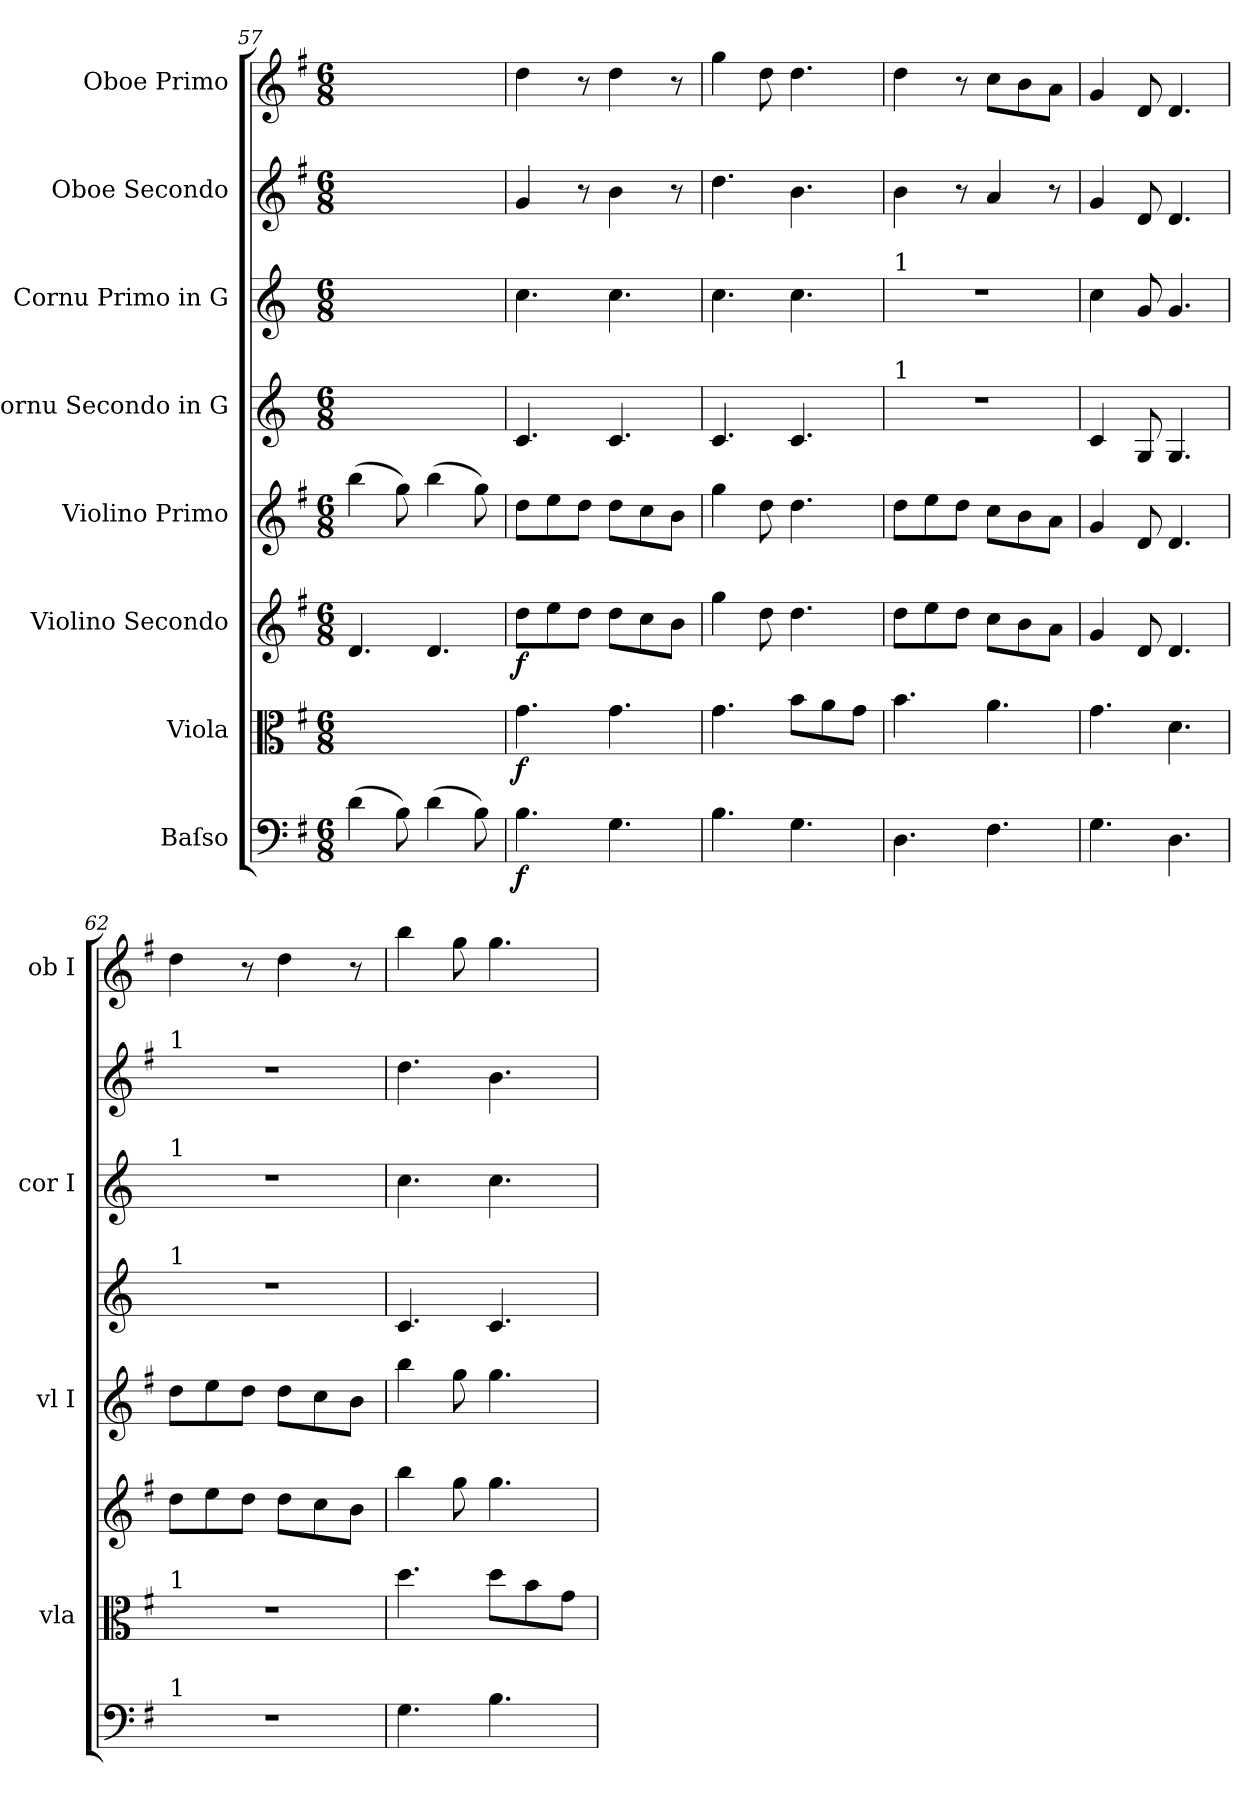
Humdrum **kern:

**kern	**dynam	**kern	**dynam	**kern	**dynam	**kern	**kern	**kern	**kern	**kern
*part8	*part8	*part7	*part7	*part6	*part6	*part5	*part4	*part3	*part2	*part1
*staff8	*staff8	*staff7	*staff7	*staff6	*staff6	*staff5	*staff4	*staff3	*staff2	*staff1
*I"Baſso	*	*I"Viola	*	*I"Violino Secondo	*	*I"Violino Primo	*I"Cornu Secondo in G	*I"Cornu Primo in G	*I"Oboe Secondo	*I"Oboe Primo
*	*	*I'vla	*	*	*	*I'vl I	*	*I'cor I	*	*I'ob I
*clefF4	*	*clefC3	*	*clefG2	*	*clefG2	*clefG2	*clefG2	*clefG2	*clefG2
*	*	*	*	*	*	*	*ITrd3c5	*ITrd3c5	*	*
*k[f#]	*	*k[f#]	*	*k[f#]	*	*k[f#]	*k[f#]	*k[f#]	*k[f#]	*k[f#]
*G:	*	*G:	*	*G:	*	*G:	*G:	*G:	*G:	*G:
*M6/8	*	*M6/8	*	*M6/8	*	*M6/8	*M6/8	*M6/8	*M6/8	*M6/8
=57	=57	=57	=57	=57	=57	=57	=57	=57	=57	=57
(4d\	.	2.ryy	.	4.d/	.	(4bb\	2.ryy	2.ryy	2.ryy	2.ryy
8B\)	.	.	.	.	.	8gg\)	.	.	.	.
(4d\	.	.	.	4.d/	.	(4bb\	.	.	.	.
8B\)	.	.	.	.	.	8gg\)	.	.	.	.
=58	=58	=58	=58	=58	=58	=58	=58	=58	=58	=58
4.B\	f	4.g\	f	8dd\L	f	8dd\L	4.G/	4.g\	4g/	4dd\
.	.	.	.	8ee\	.	8ee\	.	.	.	.
.	.	.	.	8dd\J	.	8dd\J	.	.	8r	8r
4.G\	.	4.g\	.	8dd\L	.	8dd\L	4.G/	4.g\	4b\	4dd\
.	.	.	.	8cc\	.	8cc\	.	.	.	.
.	.	.	.	8b\J	.	8b\J	.	.	8r	8r
=59	=59	=59	=59	=59	=59	=59	=59	=59	=59	=59
4.B\	.	4.g\	.	4gg\	.	4gg\	4.G/	4.g\	4.dd\	4gg\
.	.	.	.	8dd\	.	8dd\	.	.	.	8dd\
4.G\	.	8b\L	.	4.dd\	.	4.dd\	4.G/	4.g\	4.b\	4.dd\
.	.	8a\	.	.	.	.	.	.	.	.
.	.	8g\J	.	.	.	.	.	.	.	.
=60	=60	=60	=60	=60	=60	=60	=60	=60	=60	=60
!	!	!	!	!	!	!	!	!LO:TX:a:t=1	!	!
!	!	!	!	!	!	!	!LO:TX:a:t=1	!	!	!
4.D\	.	4.b\	.	8dd\L	.	8dd\L	2.r	2.r	4b\	4dd\
.	.	.	.	8ee\	.	8ee\	.	.	.	.
.	.	.	.	8dd\J	.	8dd\J	.	.	8r	8r
4.F#\	.	4.a\	.	8cc\L	.	8cc\L	.	.	4a/	8cc\L
.	.	.	.	8b\	.	8b\	.	.	.	8b\
.	.	.	.	8a\J	.	8a\J	.	.	8r	8a\J
=61	=61	=61	=61	=61	=61	=61	=61	=61	=61	=61
4.G\	.	4.g\	.	4g/	.	4g/	4G/	4g\	4g/	4g/
.	.	.	.	8d/	.	8d/	8D/	8d/	8d/	8d/
4.D\	.	4.d\	.	4.d/	.	4.d/	4.D/	4.d/	4.d/	4.d/
=62	=62	=62	=62	=62	=62	=62	=62	=62	=62	=62
!	!	!	!	!	!	!	!	!	!LO:TX:a:t=1	!
!	!	!	!	!	!	!	!	!LO:TX:a:t=1	!	!
!	!	!	!	!	!	!	!LO:TX:a:t=1	!	!	!
!	!	!LO:TX:a:t=1	!	!	!	!	!	!	!	!
!LO:TX:a:t=1	!	!	!	!	!	!	!	!	!	!
2.r	.	2.r	.	8dd\L	.	8dd\L	2.r	2.r	2.r	4dd\
.	.	.	.	8ee\	.	8ee\	.	.	.	.
.	.	.	.	8dd\J	.	8dd\J	.	.	.	8r
.	.	.	.	8dd\L	.	8dd\L	.	.	.	4dd\
.	.	.	.	8cc\	.	8cc\	.	.	.	.
.	.	.	.	8b\J	.	8b\J	.	.	.	8r
=63	=63	=63	=63	=63	=63	=63	=63	=63	=63	=63
4.G\	.	4.dd\	.	4bb\	.	4bb\	4.G/	4.g\	4.dd\	4bb\
.	.	.	.	8gg\	.	8gg\	.	.	.	8gg\
4.B\	.	8dd\L	.	4.gg\	.	4.gg\	4.G/	4.g\	4.b\	4.gg\
.	.	8b\	.	.	.	.	.	.	.	.
.	.	8g\J	.	.	.	.	.	.	.	.
=	=	=	=	=	=	=	=	=	=	=
*-	*-	*-	*-	*-	*-	*-	*-	*-	*-	*-
